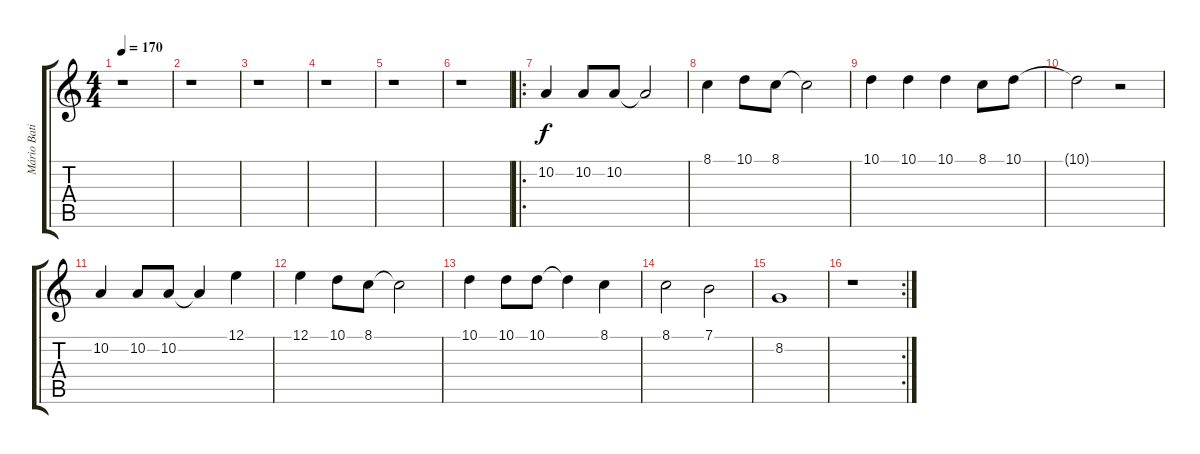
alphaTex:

\track ("Mário Batista" "Mário Bati") {instrument lead1square}
\staff {score tabs}
\tuning (E4 B3 G3 D3 A2 E2) {hide}
\ts (4 4)
\tempo 170
\clef g2
\ks c
r.1{dy f} |
r.1 |
r.1 |
r.1 |
r.1 |
r.1 |
\ro
10.2.4 10.2.8 10.2.8 10.2{t}.2 |
8.1.4 10.1.8 8.1.8 8.1{t}.2 |
10.1.4 10.1.4 10.1.4 8.1.8 10.1.8 |
10.1{t}.2 r.2 |
10.2.4 10.2.8 10.2.8 10.2{t}.4 12.1.4 |
12.1.4 10.1.8 8.1.8 8.1{t}.2 |
10.1.4 10.1.8 10.1.8 10.1{t}.4 8.1.4 |
8.1.2 7.1.2 |
8.2.1 |
\rc 2
r.1
